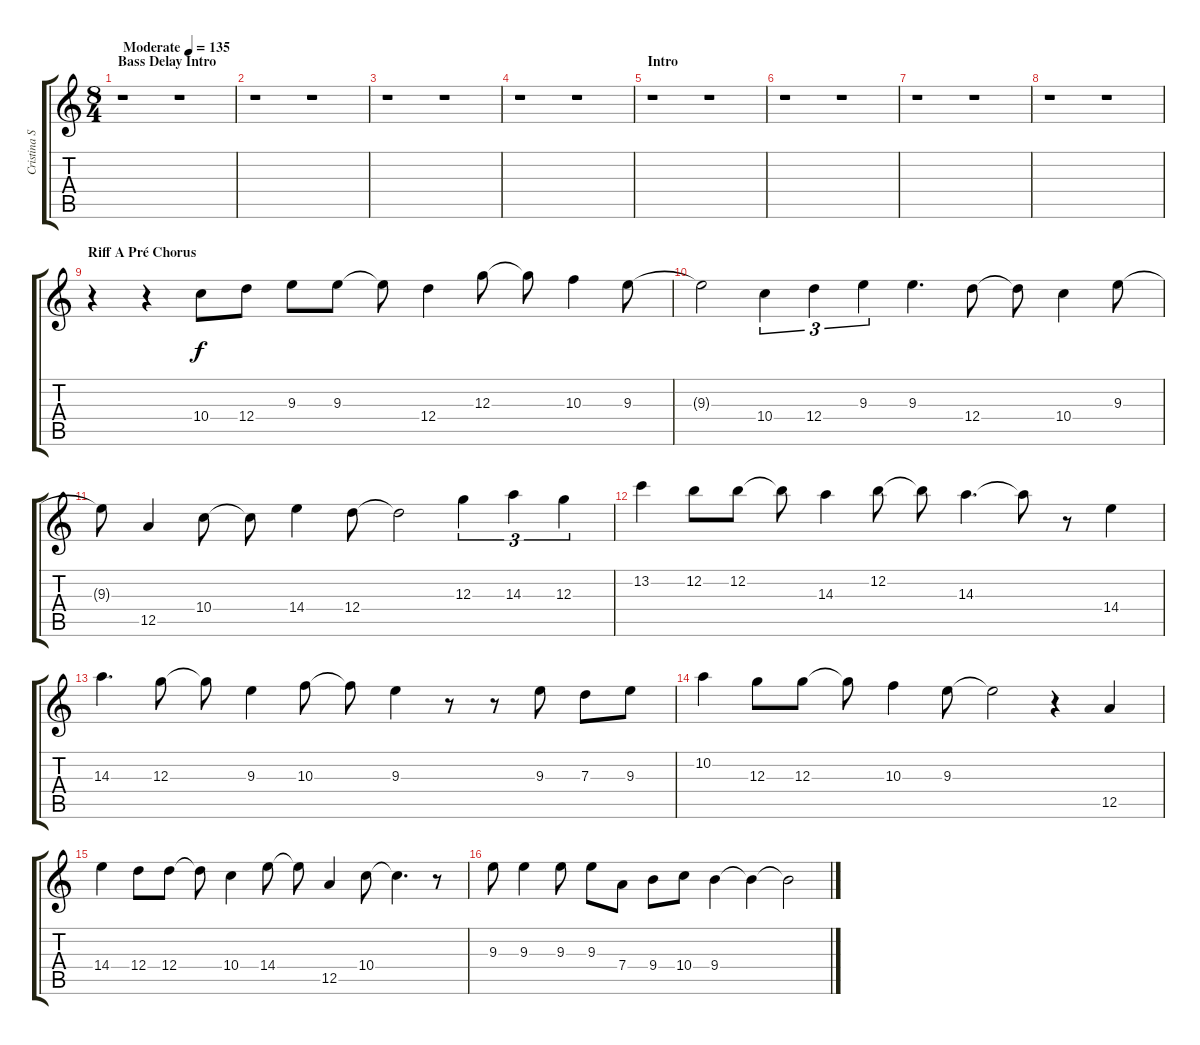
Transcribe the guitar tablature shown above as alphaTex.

\track ("Cristina Scabbia" "Cristina S") {instrument clarinet}
\staff {score tabs}
\tuning (E5 B4 G4 D4 A3 E3) {hide}
\ts (8 4)
\section ("" "Bass Delay Intro")
\tempo (135 "Moderate")
\clef g2
\ks c
r.1{dy f instrument clarinet} r.1 |
r.1 r.1 |
r.1 r.1 |
r.1 r.1 |
\section ("" "Intro")
r.1 r.1 |
r.1 r.1 |
r.1 r.1 |
r.1 r.1 |
\section ("" "Riff A Pré Chorus")
r.4 r.4 10.4.8 12.4.8 9.3.8 9.3.8 9.3{t}.8 12.4.4 12.3.8 12.3{t}.8 10.3.4 9.3.8 |
9.3{t}.2 10.4.4{tu (3 2)} 12.4.4{tu (3 2)} 9.3.4{tu (3 2)} 9.3.4{d} 12.4.8 12.4{t}.8 10.4.4 9.3.8 |
9.3{t}.8 12.5.4 10.4.8 10.4{t}.8 14.4.4 12.4.8 12.4{t}.2 12.3.4{tu (3 2)} 14.3.4{tu (3 2)} 12.3.4{tu (3 2)} |
13.2.4 12.2.8 12.2.8 12.2{t}.8 14.3.4 12.2.8 12.2{t}.8 14.3.4{d} 14.3{t}.8 r.8 14.4.4 |
14.3.4{d} 12.3.8 12.3{t}.8 9.3.4 10.3.8 10.3{t}.8 9.3.4 r.8 r.8 9.3.8 7.3.8 9.3.8 |
10.2.4 12.3.8 12.3.8 12.3{t}.8 10.3.4 9.3.8 9.3{t}.2 r.4 12.5.4 |
14.4.4 12.4.8 12.4.8 12.4{t}.8 10.4.4 14.4.8 14.4{t}.8 12.5.4 10.4.8 10.4{t}.4{d} r.8 |
9.3.8 9.3.4 9.3.8 9.3.8 7.4.8 9.4.8 10.4.8 9.4.4 9.4{t}.4 9.4{t}.2
